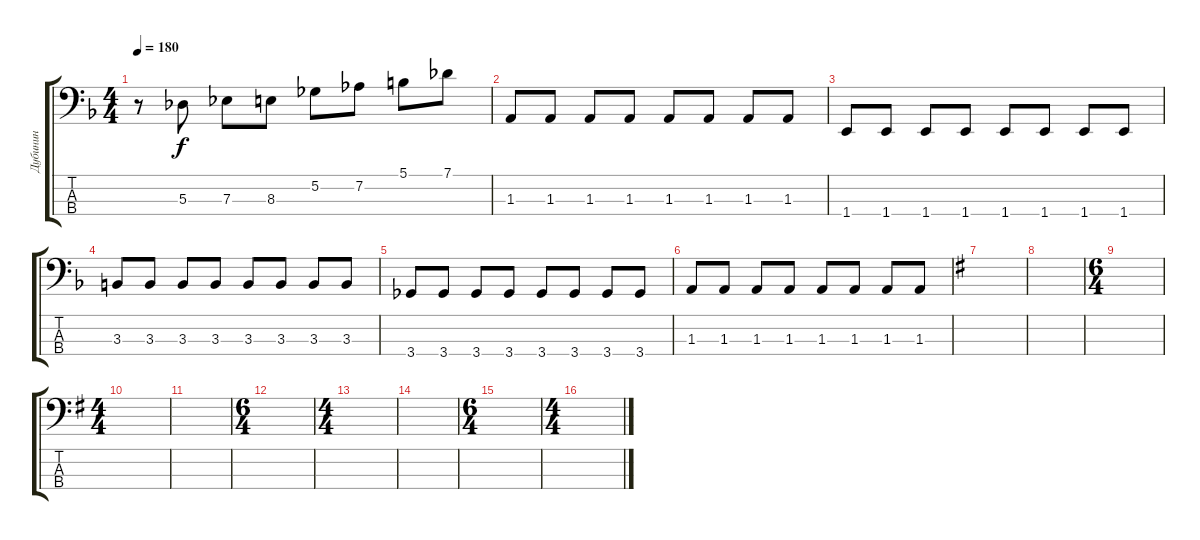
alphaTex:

\track ("Дубинин" "Дубинин") {instrument electricbassfinger}
\staff {score tabs}
\tuning (Gb2 Db2 Ab1 Eb1) {hide}
\ts (4 4)
\tempo 180
\clef f4
\ks f
r.8{dy f} 5.3.8 7.3.8 8.3.8 5.2.8 7.2.8 5.1.8 7.1.8 |
1.3.8{beam merge} 1.3.8 1.3.8 1.3.8 1.3.8 1.3.8 1.3.8 1.3.8 |
1.4.8 1.4.8 1.4.8 1.4.8 1.4.8 1.4.8 1.4.8 1.4.8 |
3.3.8 3.3.8 3.3.8 3.3.8 3.3.8 3.3.8 3.3.8 3.3.8 |
3.4.8 3.4.8 3.4.8 3.4.8 3.4.8 3.4.8 3.4.8 3.4.8 |
1.3.8 1.3.8 1.3.8 1.3.8 1.3.8 1.3.8 1.3.8 1.3.8 |
\ks g
|
|
\ts (6 4)
|
\ts (4 4)
|
|
\ts (6 4)
|
\ts (4 4)
|
|
\ts (6 4)
|
\ts (4 4)
